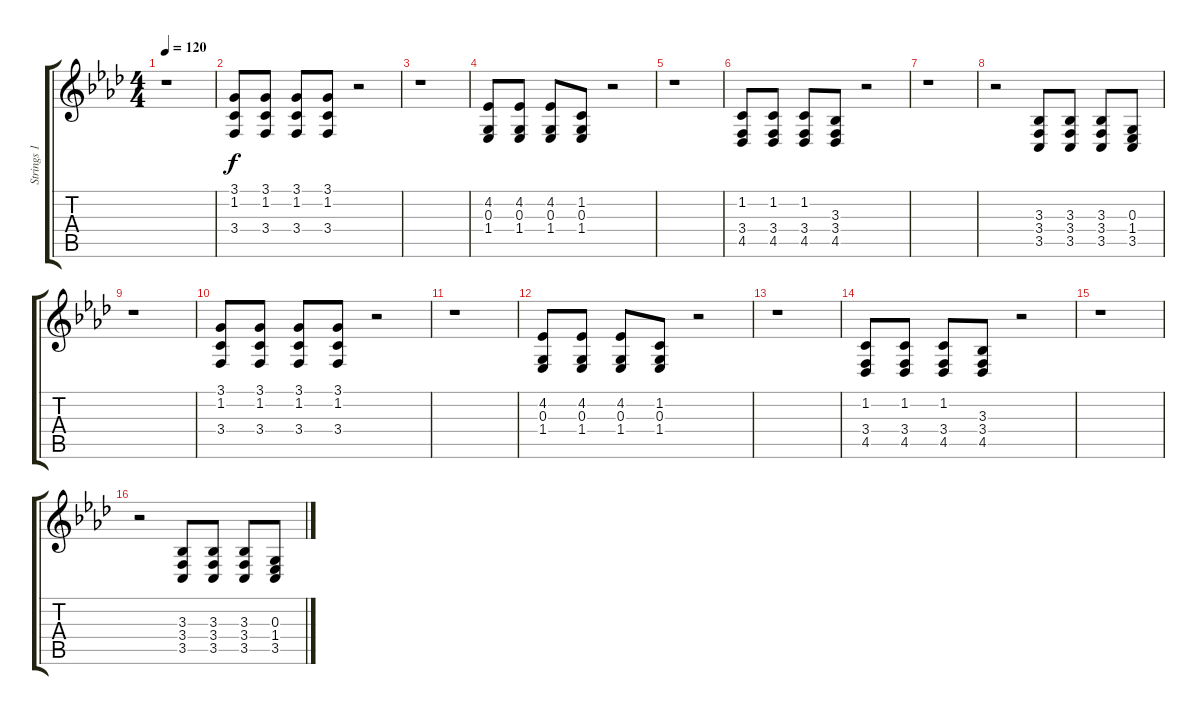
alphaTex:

\track ("Strings 1" "Strings 1") {instrument stringensemble1}
\staff {score tabs}
\tuning (E4 B3 G3 D3 A2 E2) {hide}
\ts (4 4)
\tempo 120
\clef g2
\ks ab
r.1{dy f} |
(3.1 1.2 3.4).8 (3.1 1.2 3.4).8 (3.1 1.2 3.4).8 (3.1 1.2 3.4).8 r.2 |
r.1 |
(4.2 0.3 1.4).8 (4.2 0.3 1.4).8 (4.2 0.3 1.4).8 (1.2 0.3 1.4).8 r.2 |
r.1 |
(1.2 3.4 4.5).8 (1.2 3.4 4.5).8 (1.2 3.4 4.5).8 (3.3 3.4 4.5).8 r.2 |
r.1 |
r.2 (3.3 3.4 3.5).8 (3.3 3.4 3.5).8 (3.3 3.4 3.5).8 (0.3 1.4 3.5).8 |
r.1 |
(3.1 1.2 3.4).8 (3.1 1.2 3.4).8 (3.1 1.2 3.4).8 (3.1 1.2 3.4).8 r.2 |
r.1 |
(4.2 0.3 1.4).8 (4.2 0.3 1.4).8 (4.2 0.3 1.4).8 (1.2 0.3 1.4).8 r.2 |
r.1 |
(1.2 3.4 4.5).8 (1.2 3.4 4.5).8 (1.2 3.4 4.5).8 (3.3 3.4 4.5).8 r.2 |
r.1 |
r.2 (3.3 3.4 3.5).8 (3.3 3.4 3.5).8 (3.3 3.4 3.5).8 (0.3 1.4 3.5).8
